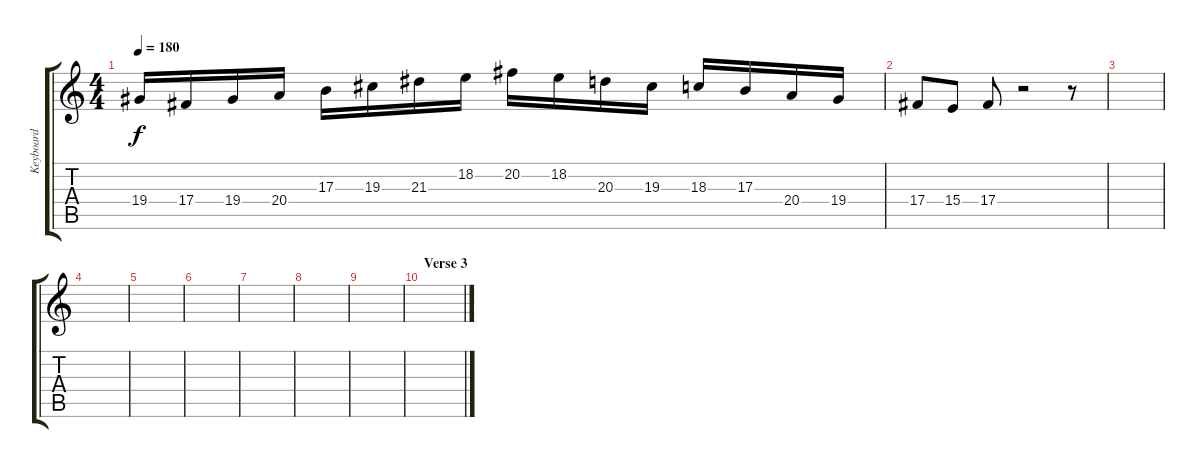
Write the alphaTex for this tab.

\track ("Keyboard" "Keyboard") {instrument lead2sawtooth}
\staff {score tabs}
\tuning (Eb4 Bb3 Gb3 Db3 Ab2 Eb2) {hide}
\ts (4 4)
\tempo 180
\clef g2
\ks c
19.4.16{dy f} 17.4.16 19.4.16 20.4.16 17.3.16 19.3.16 21.3.16 18.2.16 20.2.16 18.2.16 20.3.16 19.3.16 18.3.16 17.3.16 20.4.16 19.4.16 |
17.4.8 15.4.8 17.4.8 r.2 r.8 |
|
|
|
|
|
|
|
\section ("" "Verse 3")
